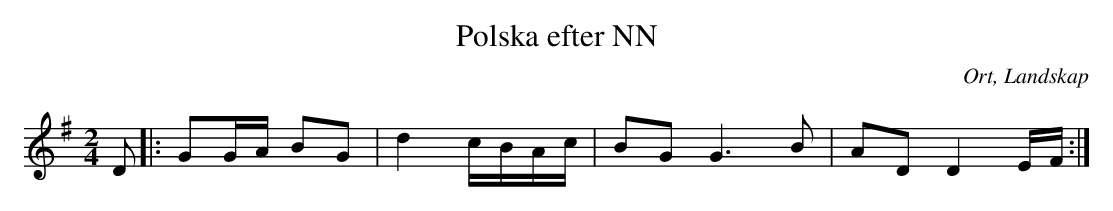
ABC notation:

X:1
T:Polska efter NN
O:Ort, Landskap
M:2/4
L:1/8
K:G
D|: GG/2A/2 BG | d2 c/2B/2A/2c/2 | BG G3 B | AD D2 E/2F/2  :|
